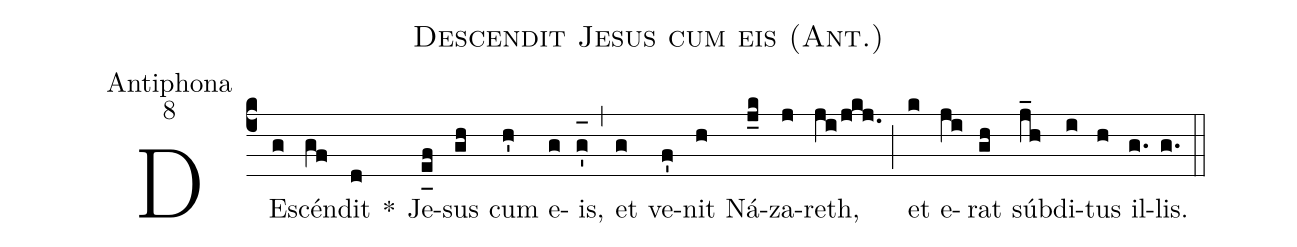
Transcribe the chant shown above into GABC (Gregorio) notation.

name:Descendit Jesus cum eis (Ant.);
office-part:Antiphona;
mode:8;
%%
(c4) DE(g)scén(gf)dit(d) *() Je(e_[uh:l]f)sus(gh) cum(h') e(g)is,(g'_[oh:h]) (,) et(g) ve(f')nit(h) Ná(j_k)za(j)reth,(ji/jkj.) (;) et(k) e(ji)rat(gh) súb(j_h)di(i)tus(h) il(g.)lis.(g.) (::)

%<i>T. P.</i> Al(hi)le(h)lú(g.){ia}.(g.) (::)

%<eu>E(j) u(j) o(i) u(j) a(h) e.</eu>(g.) (::)
